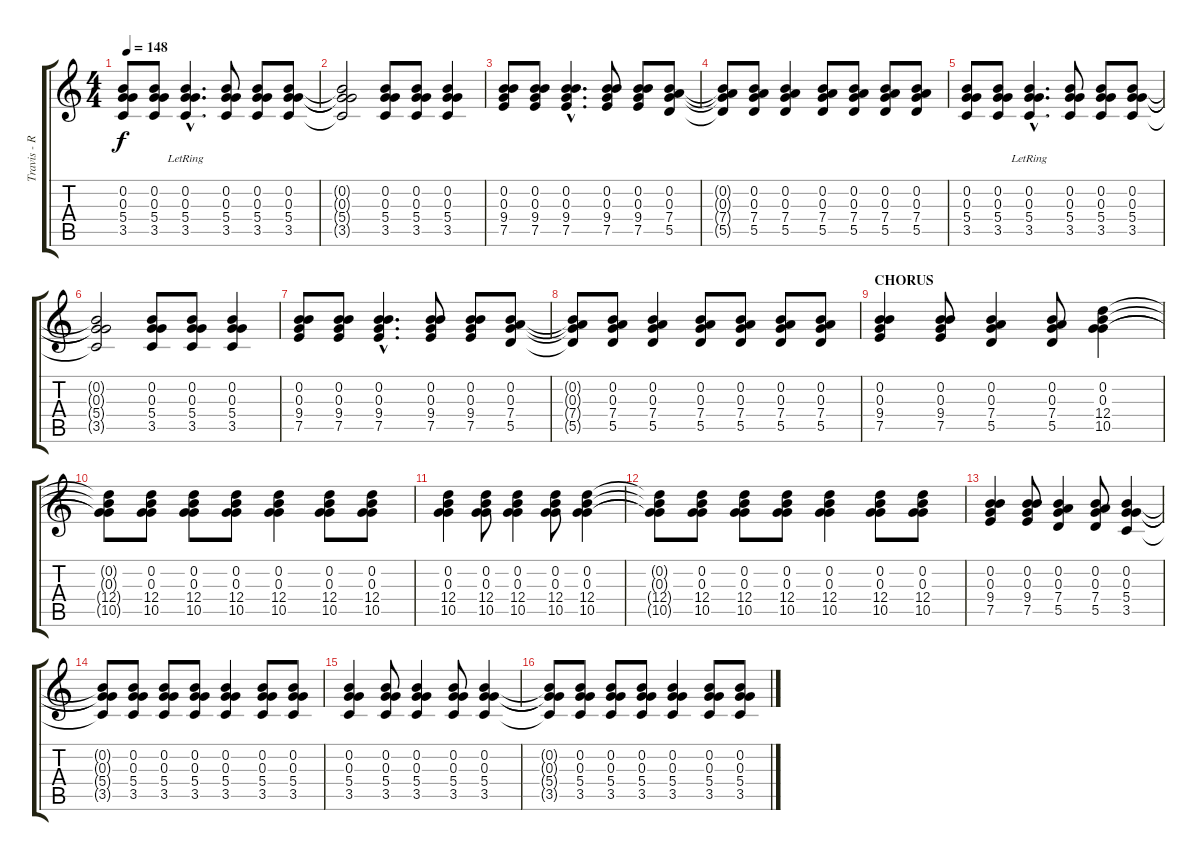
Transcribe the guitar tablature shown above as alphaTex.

\track ("Travis - Rythym Guitar" "Travis - R") {instrument acousticguitarnylon}
\staff {score tabs}
\tuning (E4 B3 G3 D3 A2 E2) {hide}
\ts (4 4)
\tempo 148
\clef g2
\ks c
(0.2 0.3 5.4 3.5).8{dy f} (0.2 0.3 5.4 3.5).8 (0.2{hac lr} 0.3{hac lr} 5.4{hac lr} 3.5{lr}).4{d} (0.2 0.3 5.4 3.5).8 (0.2 0.3 5.4 3.5).8 (0.2 0.3 5.4 3.5).8 |
(0.2{t} 0.3{t} 5.4{t} 3.5{t}).2 (0.2 0.3 5.4 3.5).8 (0.2 0.3 5.4 3.5).8 (0.2 0.3 5.4 3.5).4 |
(0.2 0.3 9.4 7.5).8 (0.2 0.3 9.4 7.5).8 (0.2{hac} 0.3{hac} 9.4{hac} 7.5{hac}).4{d} (0.2 0.3 9.4 7.5).8 (0.2 0.3 9.4 7.5).8 (0.2 0.3 7.4 5.5).8 |
(0.2{t} 0.3{t} 7.4{t} 5.5{t}).8 (0.2 0.3 7.4 5.5).8 (0.2 0.3 7.4 5.5).4 (0.2 0.3 7.4 5.5).8 (0.2 0.3 7.4 5.5).8 (0.2 0.3 7.4 5.5).8 (0.2 0.3 7.4 5.5).8 |
(0.2 0.3 5.4 3.5).8 (0.2 0.3 5.4 3.5).8 (0.2{hac lr} 0.3{hac lr} 5.4{hac lr} 3.5{lr}).4{d} (0.2 0.3 5.4 3.5).8 (0.2 0.3 5.4 3.5).8 (0.2 0.3 5.4 3.5).8 |
(0.2{t} 0.3{t} 5.4{t} 3.5{t}).2 (0.2 0.3 5.4 3.5).8 (0.2 0.3 5.4 3.5).8 (0.2 0.3 5.4 3.5).4 |
(0.2 0.3 9.4 7.5).8 (0.2 0.3 9.4 7.5).8 (0.2{hac} 0.3{hac} 9.4{hac} 7.5{hac}).4{d} (0.2 0.3 9.4 7.5).8 (0.2 0.3 9.4 7.5).8 (0.2 0.3 7.4 5.5).8 |
(0.2{t} 0.3{t} 7.4{t} 5.5{t}).8 (0.2 0.3 7.4 5.5).8 (0.2 0.3 7.4 5.5).4 (0.2 0.3 7.4 5.5).8 (0.2 0.3 7.4 5.5).8 (0.2 0.3 7.4 5.5).8 (0.2 0.3 7.4 5.5).8 |
\section ("" "CHORUS")
(0.2 0.3 9.4 7.5).4 (0.2 0.3 9.4 7.5).8 (0.2 0.3 7.4 5.5).4 (0.2 0.3 7.4 5.5).8 (0.2 0.3 12.4 10.5).4 |
(0.2{t} 0.3{t} 12.4{t} 10.5{t}).8 (0.2 0.3 12.4 10.5).8 (0.2 0.3 12.4 10.5).8 (0.2 0.3 12.4 10.5).8 (0.2 0.3 12.4 10.5).4 (0.2 0.3 12.4 10.5).8 (0.2 0.3 12.4 10.5).8 |
(0.2 0.3 12.4 10.5).4 (0.2 0.3 12.4 10.5).8 (0.2 0.3 12.4 10.5).4 (0.2 0.3 12.4 10.5).8 (0.2 0.3 12.4 10.5).4 |
(0.2{t} 0.3{t} 12.4{t} 10.5{t}).8 (0.2 0.3 12.4 10.5).8 (0.2 0.3 12.4 10.5).8 (0.2 0.3 12.4 10.5).8 (0.2 0.3 12.4 10.5).4 (0.2 0.3 12.4 10.5).8 (0.2 0.3 12.4 10.5).8 |
(0.2 0.3 9.4 7.5).4 (0.2 0.3 9.4 7.5).8 (0.2 0.3 7.4 5.5).4 (0.2 0.3 7.4 5.5).8 (0.2 0.3 5.4 3.5).4 |
(0.2{t} 0.3{t} 5.4{t} 3.5{t}).8 (0.2 0.3 5.4 3.5).8 (0.2 0.3 5.4 3.5).8 (0.2 0.3 5.4 3.5).8 (0.2 0.3 5.4 3.5).4 (0.2 0.3 5.4 3.5).8 (0.2 0.3 5.4 3.5).8 |
(0.2 0.3 5.4 3.5).4 (0.2 0.3 5.4 3.5).8 (0.2 0.3 5.4 3.5).4 (0.2 0.3 5.4 3.5).8 (0.2 0.3 5.4 3.5).4 |
(0.2{t} 0.3{t} 5.4{t} 3.5{t}).8 (0.2 0.3 5.4 3.5).8 (0.2 0.3 5.4 3.5).8 (0.2 0.3 5.4 3.5).8 (0.2 0.3 5.4 3.5).4 (0.2 0.3 5.4 3.5).8 (0.2 0.3 5.4 3.5).8
